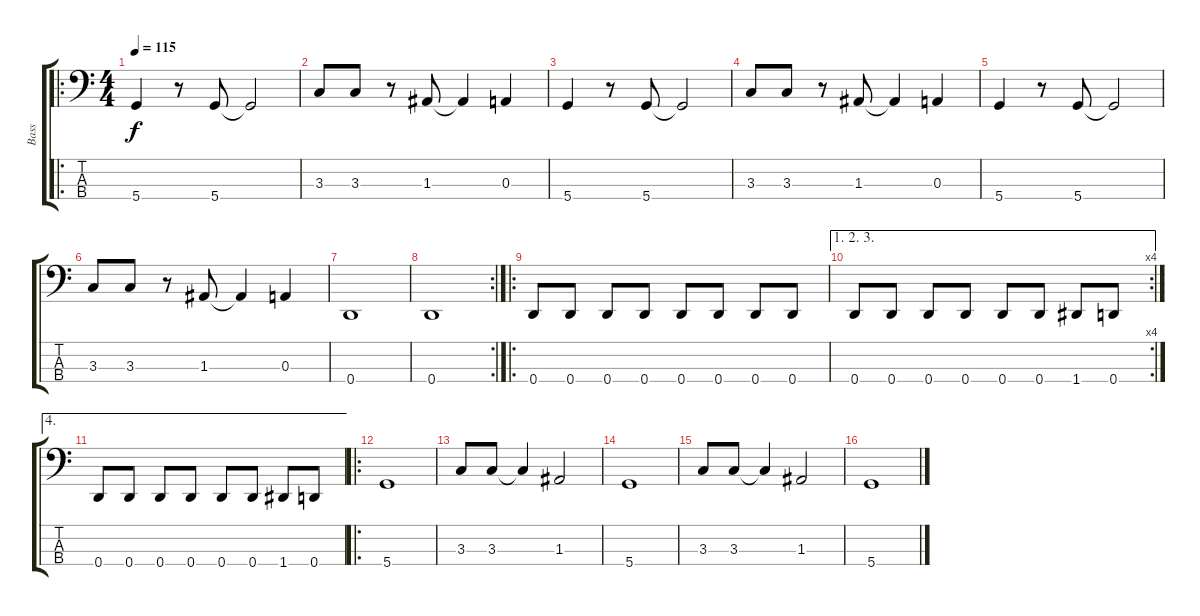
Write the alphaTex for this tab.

\track ("Bass" "Bass") {instrument electricbasspick}
\staff {score tabs}
\tuning (G2 D2 A1 D1) {hide}
\ro
\ts (4 4)
\tempo 115
\clef f4
\ks c
5.4.4{dy f instrument electricbasspick} r.8 5.4.8 5.4{t}.2 |
3.3.8 3.3.8 r.8 1.3.8 1.3{t}.4 0.3.4 |
5.4.4 r.8 5.4.8 5.4{t}.2 |
3.3.8 3.3.8 r.8 1.3.8 1.3{t}.4 0.3.4 |
5.4.4 r.8 5.4.8 5.4{t}.2 |
3.3.8 3.3.8 r.8 1.3.8 1.3{t}.4 0.3.4 |
0.4.1 |
\rc 2
0.4.1 |
\ro
0.4.8 0.4.8 0.4.8 0.4.8 0.4.8 0.4.8 0.4.8 0.4.8 |
\ae (1 2 3)
\rc 4
0.4.8 0.4.8 0.4.8 0.4.8 0.4.8 0.4.8 1.4.8 0.4.8 |
\ae 4
0.4.8 0.4.8 0.4.8 0.4.8 0.4.8 0.4.8 1.4.8 0.4.8 |
\ro
5.4.1 |
3.3.8 3.3.8 3.3{t}.4 1.3.2 |
5.4.1 |
3.3.8 3.3.8 3.3{t}.4 1.3.2 |
5.4.1
